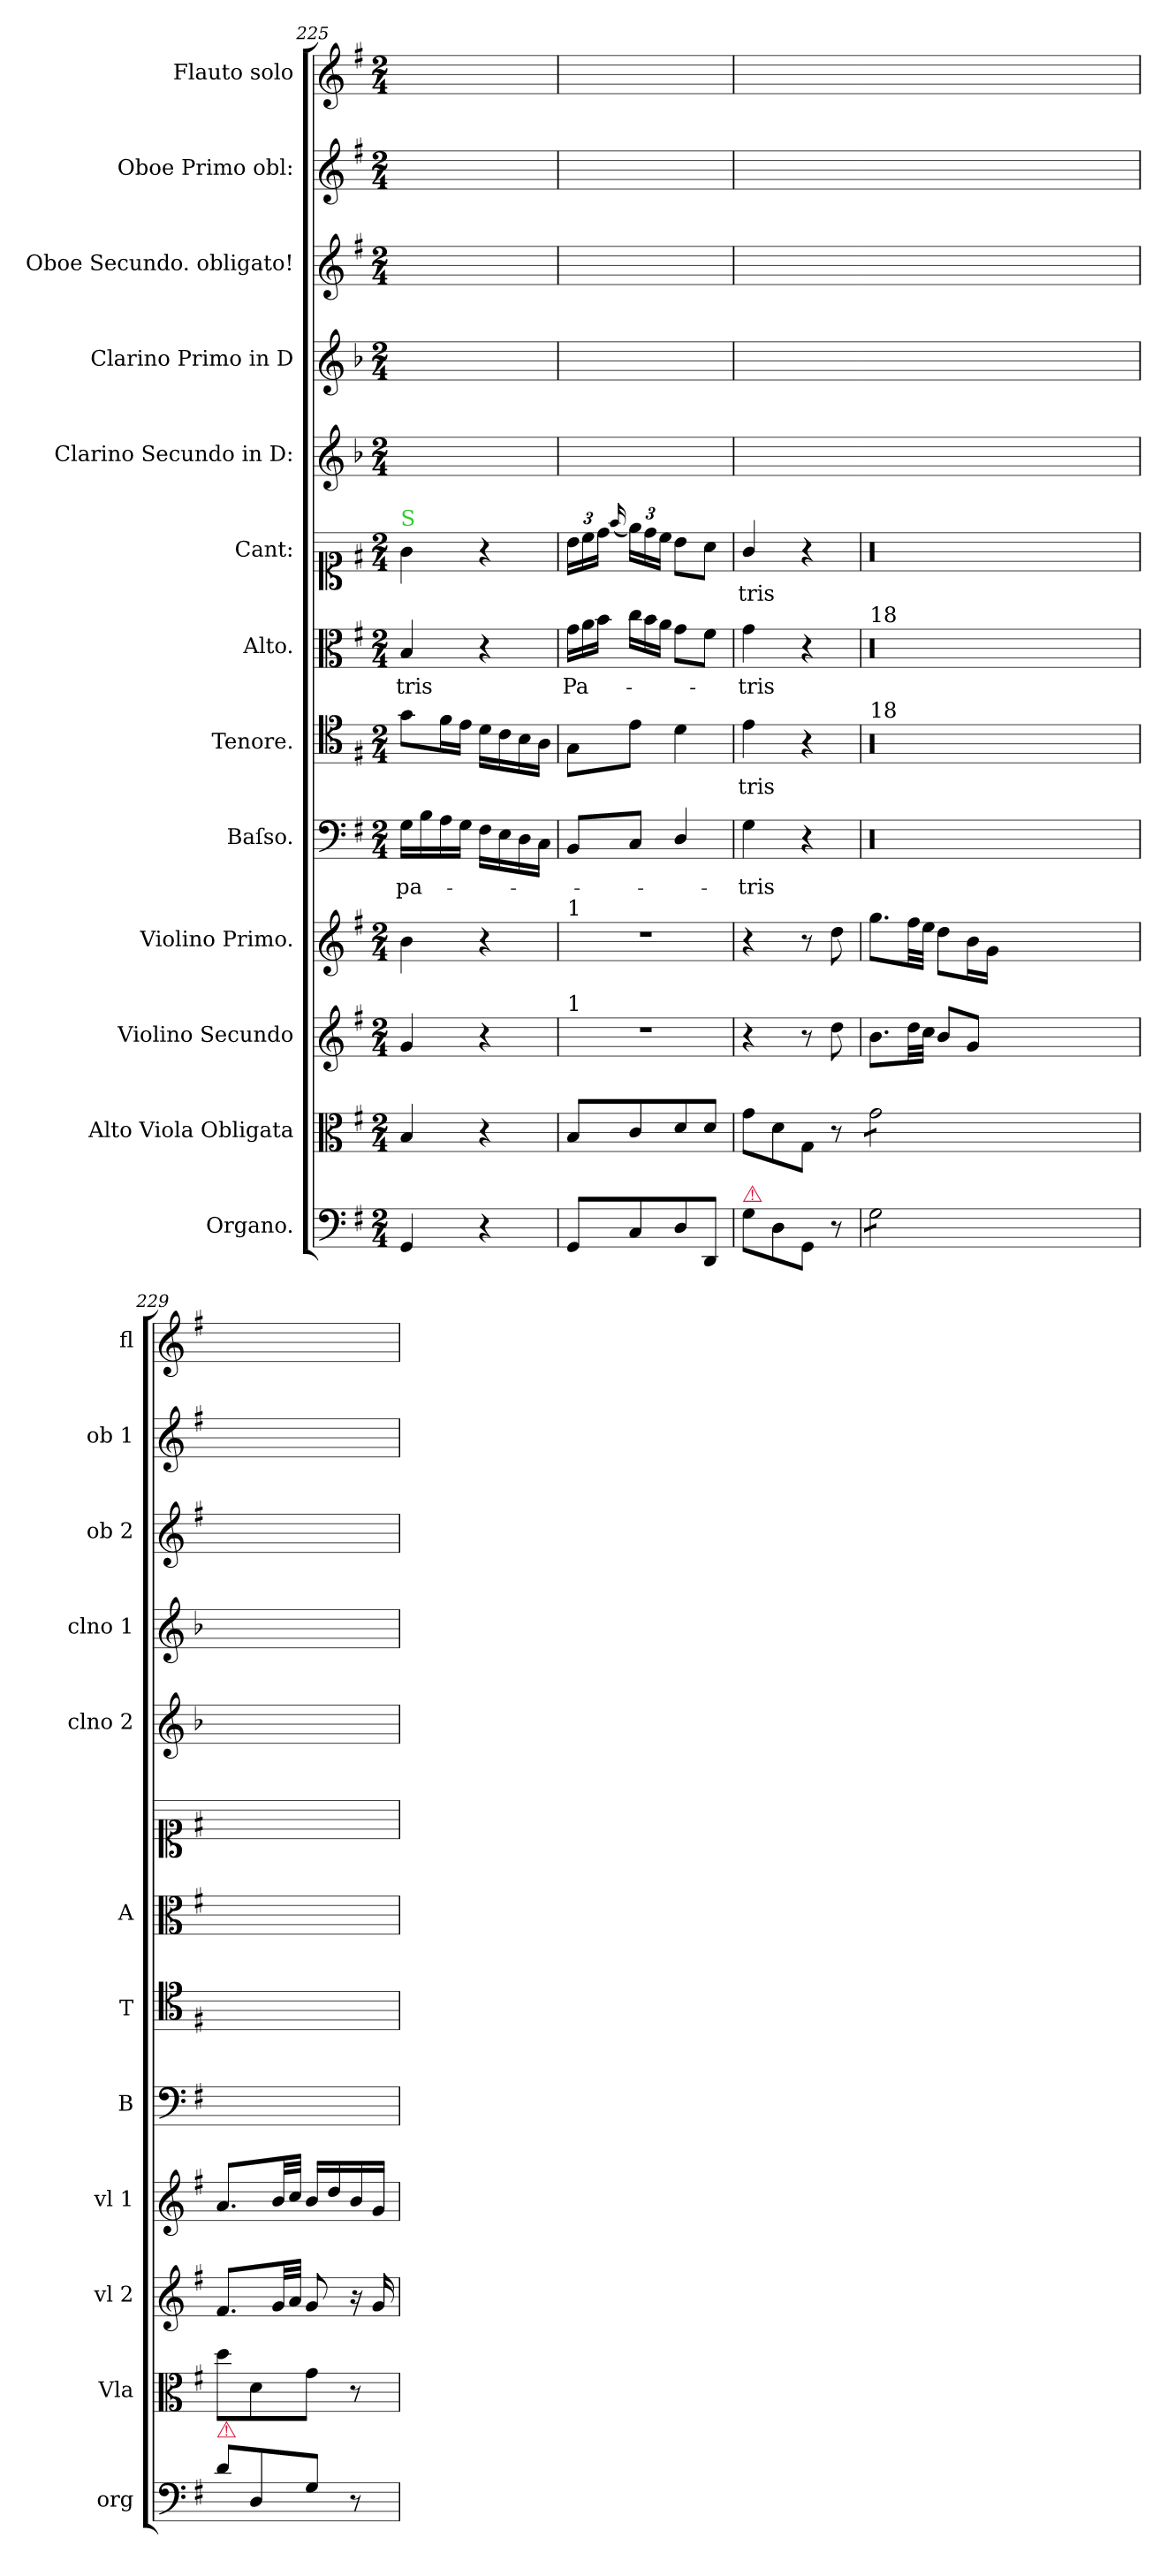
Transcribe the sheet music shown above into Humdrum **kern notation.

**kern	**kern	**kern	**dynam	**kern	**kern	**text	**kern	**text	**kern	**text	**kern	**text	**kern	**kern	**kern	**kern	**kern
*part13	*part12	*part11	*part11	*part10	*part9	*part9	*part8	*part8	*part7	*part7	*part6	*part6	*part5	*part4	*part3	*part2	*part1
*staff13	*staff12	*staff11	*staff11	*staff10	*staff9	*staff9	*staff8	*staff8	*staff7	*staff7	*staff6	*staff6	*staff5	*staff4	*staff3	*staff2	*staff1
*I"Organo.	*I"Alto Viola Obligata	*I"Violino Secundo	*	*I"Violino Primo.	*I"Baſso.	*	*I"Tenore.	*	*I"Alto.	*	*I"Cant:	*	*I"Clarino Secundo in D:	*I"Clarino Primo in D	*I"Oboe Secundo. obligato!	*I"Oboe Primo obl:	*I"Flauto solo
*I'org	*I'Vla	*I'vl 2	*	*I'vl 1	*I'B	*	*I'T	*	*I'A	*	*	*	*I'clno 2	*I'clno 1	*I'ob 2	*I'ob 1	*I'fl
*clefF4	*clefC3	*clefG2	*	*clefG2	*clefF4	*	*clefC4	*	*clefC3	*	*clefC1	*	*clefG2	*clefG2	*clefG2	*clefG2	*clefG2
*	*	*	*	*	*	*	*	*	*	*	*	*	*ITrd-1c-2	*ITrd-1c-2	*	*	*
*k[f#]	*k[f#]	*k[f#]	*	*k[f#]	*k[f#]	*	*k[f#]	*	*k[f#]	*	*k[f#]	*	*k[f#]	*k[f#]	*k[f#]	*k[f#]	*k[f#]
*G:	*G:	*G:	*	*G:	*G:	*	*G:	*	*G:	*	*G:	*	*G:	*G:	*G:	*G:	*G:
*M2/4	*M2/4	*M2/4	*	*M2/4	*M2/4	*	*M2/4	*	*M2/4	*	*M2/4	*	*M2/4	*M2/4	*M2/4	*M2/4	*M2/4
=225	=225	=225	=225	=225	=225	=225	=225	=225	=225	=225	=225	=225	=225	=225	=225	=225	=225
4GG/	4B/	4g/	.	4b\	16G\LL	pa-	8g\L	.	4B/	-tris	4g\	.	2ryy	2ryy	2ryy	2ryy	2ryy
.	.	.	.	.	16B\	.	.	.	.	.	.	.	.	.	.	.	.
.	.	.	.	.	16A\	.	16f#\L	.	.	.	.	.	.	.	.	.	.
.	.	.	.	.	16G\JJ	.	16e\JJ	.	.	.	.	.	.	.	.	.	.
4r	4r	4r	.	4r	16F#\LL	.	16d\LL	.	4r	.	4r	.	.	.	.	.	.
.	.	.	.	.	16E\	.	16c\	.	.	.	.	.	.	.	.	.	.
.	.	.	.	.	16D\	.	16B\	.	.	.	.	.	.	.	.	.	.
.	.	.	.	.	16C\JJ	.	16A\JJ	.	.	.	.	.	.	.	.	.	.
!	!	!	!	!	!	!	!	!	!	!	!LO:TX:a:color=limegreen:t=S	!	!	!	!	!	!
=226	=226	=226	=226	=226	=226	=226	=226	=226	=226	=226	=226	=226	=226	=226	=226	=226	=226
*	*	*	*	*	*	*	*	*	*Xtuplet	*	*	*	*	*	*	*	*
!	!	!	!	!LO:TX:a:t=1	!	!	!	!	!	!	!	!	!	!	!	!	!
!	!	!LO:TX:a:t=1	!	!	!	!	!	!	!	!	!	!	!	!	!	!	!
8GG/L	8B/L	2r	.	2r	8BB/L	.	8G\L	.	24g\LL	Pa-	24b\LL	.	2ryy	2ryy	2ryy	2ryy	2ryy
.	.	.	.	.	.	.	.	.	24a\	.	24cc\	.	.	.	.	.	.
.	.	.	.	.	.	.	.	.	24b\JJ	.	24dd\JJ	.	.	.	.	.	.
.	.	.	.	.	.	.	.	.	.	.	(<16qqff#/	.	.	.	.	.	.
8C/	8c/	.	.	.	8C/J	.	8e\J	.	24cc\LL	.	24ee\LL)	.	.	.	.	.	.
.	.	.	.	.	.	.	.	.	24b\	.	24dd\	.	.	.	.	.	.
.	.	.	.	.	.	.	.	.	24a\JJ	.	24cc\JJ	.	.	.	.	.	.
8D/	8d/	.	.	.	4D/	.	4d\	.	8g\L	.	8b\L	.	.	.	.	.	.
8DD/J	8d/J	.	.	.	.	.	.	.	8f#\J	.	8a\J	.	.	.	.	.	.
=227	=227	=227	=227	=227	=227	=227	=227	=227	=227	=227	=227	=227	=227	=227	=227	=227	=227
!LO:TX:a:color=crimson:t=⚠	!	!	!	!	!	!	!	!	!	!	!	!	!	!	!	!	!
8G\L	8g\L	4r	.	4r	4G\	-tris	4e\	-tris	4g\	-tris	4g/	-tris	2ryy	2ryy	2ryy	2ryy	2ryy
8D\	8d\	.	.	.	.	.	.	.	.	.	.	.	.	.	.	.	.
8GG/J	8G\J	8r	.	8r	4r	.	4r	.	4r	.	4r	.	.	.	.	.	.
!	!	!	!LO:DY:a	!	!	!	!	!	!	!	!	!	!	!	!	!	!
8r	8r	8dd\	for	8dd\	.	.	.	.	.	.	.	.	.	.	.	.	.
=228	=228-	=228	=228	=228	=228	=228	=228	=228	=228	=228	=228	=228	=228	=228	=228	=228	=228
!	!	!	!	!	!	!	!	!	!LO:TX:a:t=18	!	!	!	!	!	!	!	!
!	!	!	!	!	!	!	!LO:TX:a:t=18	!	!	!	!	!	!	!	!	!	!
!	!	!	!	!	!LO:N:vis=00	!	!LO:N:vis=00	!	!LO:N:vis=00	!	!LO:N:vis=00	!	!	!	!	!	!
*tremolo	*	*	*	*	*	*	*	*	*	*	*	*	*	*	*	*	*
*	*tremolo	*	*	*	*	*	*	*	*	*	*	*	*	*	*	*	*
8G\L	8g\L	8.b\L	.	8.gg\L	0r	.	0r	.	0r	.	0r	.	2ryy	2ryy	2ryy	2ryy	2ryy
8G\	8g\	.	.	.	.	.	.	.	.	.	.	.	.	.	.	.	.
.	.	32dd\LL	.	32ff#\LL	.	.	.	.	.	.	.	.	.	.	.	.	.
.	.	32cc\JJJ	.	32ee\JJJ	.	.	.	.	.	.	.	.	.	.	.	.	.
8G\	8g\	8b/L	.	8dd\L	.	.	.	.	.	.	.	.	.	.	.	.	.
8G\J	8g\J	8g/J	.	16b\L	.	.	.	.	.	.	.	.	.	.	.	.	.
*	*Xtremolo	*	*	*	*	*	*	*	*	*	*	*	*	*	*	*	*
*Xtremolo	*	*	*	*	*	*	*	*	*	*	*	*	*	*	*	*	*
.	.	.	.	16g\JJ	.	.	.	.	.	.	.	.	.	.	.	.	.
1.ryy	1.ryy	1.ryy	.	1.ryy	.	.	.	.	.	.	.	.	1.ryy	1.ryy	1.ryy	1.ryy	1.ryy
=229	=229	=229	=229	=229	=229	=229	=229	=229	=229	=229	=229	=229	=229	=229	=229	=229	=229
!LO:TX:a:color=crimson:t=⚠	!	!	!	!	!	!	!	!	!	!	!	!	!	!	!	!	!
8d\L	8dd\L	8.f#/L	.	8.a/L	2ryy	.	2ryy	.	2ryy	.	2ryy	.	2ryy	2ryy	2ryy	2ryy	2ryy
8D/	8d\	.	.	.	.	.	.	.	.	.	.	.	.	.	.	.	.
.	.	32g/LL	.	32b/LL	.	.	.	.	.	.	.	.	.	.	.	.	.
.	.	32a/JJJ	.	32cc/JJJ	.	.	.	.	.	.	.	.	.	.	.	.	.
8G/J	8g\J	8g/	.	16b/LL	.	.	.	.	.	.	.	.	.	.	.	.	.
.	.	.	.	16dd/	.	.	.	.	.	.	.	.	.	.	.	.	.
8r	8r	16r	.	16b/	.	.	.	.	.	.	.	.	.	.	.	.	.
.	.	16g/	.	16g/JJ	.	.	.	.	.	.	.	.	.	.	.	.	.
=	=	=	=	=	=	=	=	=	=	=	=	=	=	=	=	=	=
*-	*-	*-	*-	*-	*-	*-	*-	*-	*-	*-	*-	*-	*-	*-	*-	*-	*-
